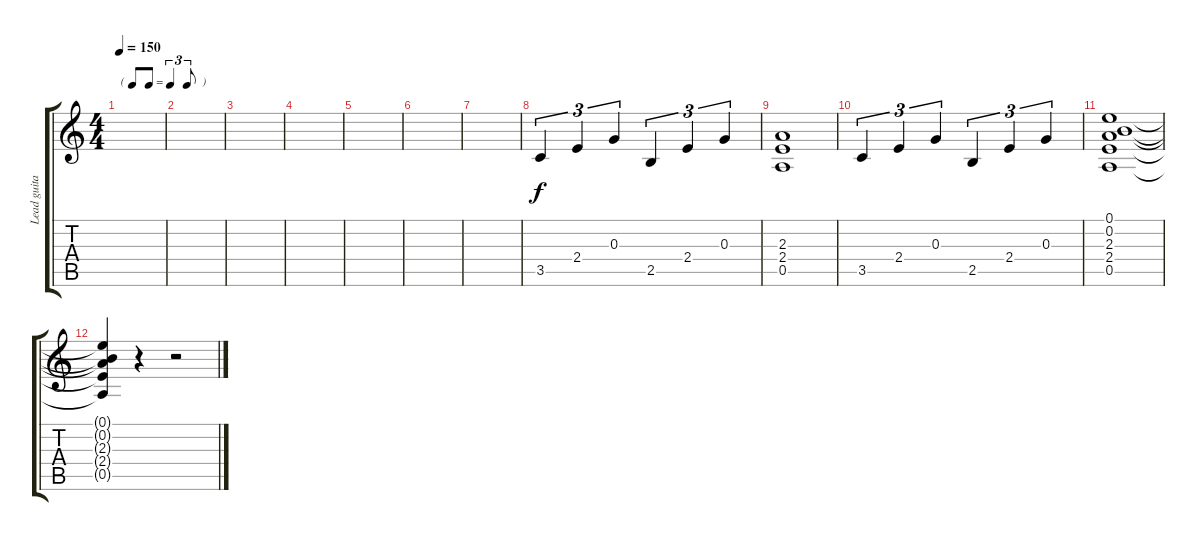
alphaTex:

\track ("Lead guitar 1" "Lead guita") {instrument overdrivenguitar}
\staff {score tabs}
\tuning (E4 B3 G3 D3 A2 E2) {hide}
\ts (4 4)
\tf triplet8th
\tempo 150
\clef g2
\ks c
|
|
|
|
|
|
|
3.5.4{tu (3 2)} 2.4.4{tu (3 2)} 0.3.4{tu (3 2)} 2.5.4{tu (3 2)} 2.4.4{tu (3 2)} 0.3.4{tu (3 2)} |
(2.3 2.4 0.5).1 |
3.5.4{tu (3 2)} 2.4.4{tu (3 2)} 0.3.4{tu (3 2)} 2.5.4{tu (3 2)} 2.4.4{tu (3 2)} 0.3.4{tu (3 2)} |
(0.1 0.2 2.3 2.4 0.5).1 |
(0.1{t} 0.2{t} 2.3{t} 2.4{t} 0.5{t}).4 r.4 r.2
